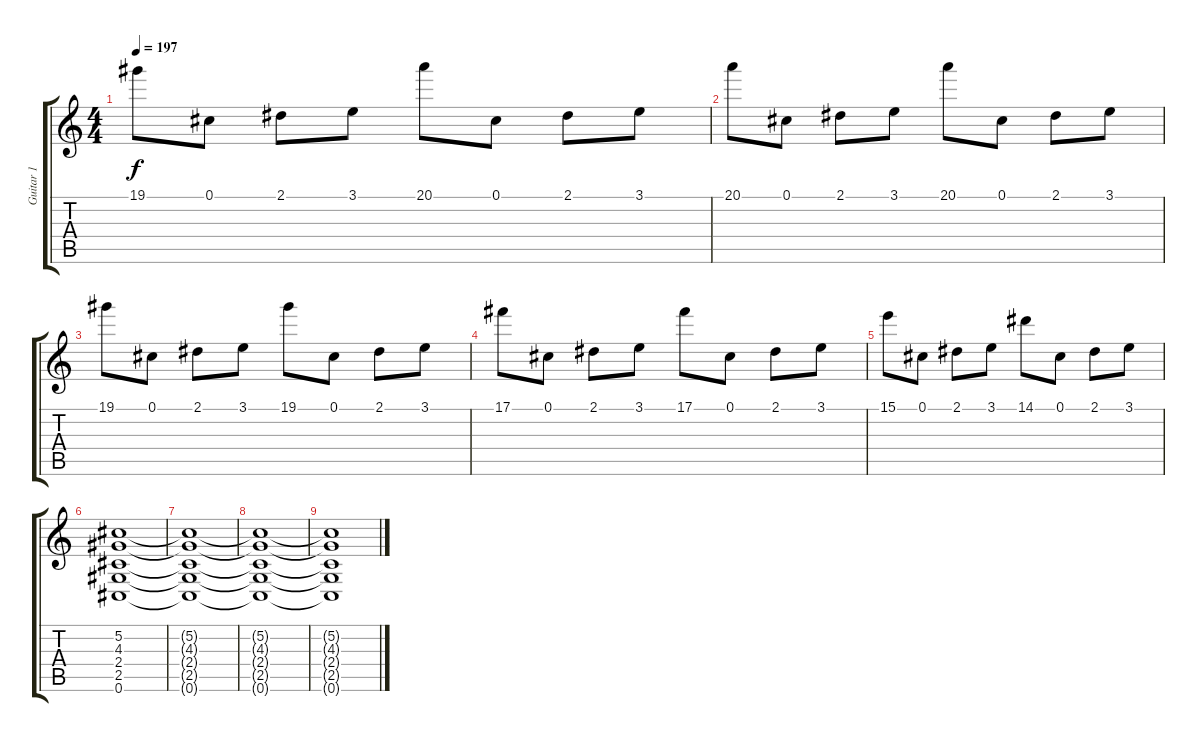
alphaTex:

\track ("Guitar 1" "Guitar 1") {instrument distortionguitar}
\staff {score tabs}
\tuning (Db4 Ab3 E3 B2 Gb2 Db2) {hide}
\ts (4 4)
\tempo 197
\clef g2
\ks c
19.1.8{dy f} 0.1.8 2.1.8 3.1.8 20.1.8 0.1.8 2.1.8 3.1.8 |
20.1.8 0.1.8 2.1.8 3.1.8 20.1.8 0.1.8 2.1.8 3.1.8 |
19.1.8 0.1.8 2.1.8 3.1.8 19.1.8 0.1.8 2.1.8 3.1.8 |
17.1.8 0.1.8 2.1.8 3.1.8 17.1.8 0.1.8 2.1.8 3.1.8 |
15.1.8 0.1.8 2.1.8 3.1.8 14.1.8 0.1.8 2.1.8 3.1.8 |
(5.2 4.3 2.4 2.5 0.6).1 |
(5.2{t} 4.3{t} 2.4{t} 2.5{t} 0.6{t}).1 |
(5.2{t} 4.3{t} 2.4{t} 2.5{t} 0.6{t}).1 |
(5.2{t} 4.3{t} 2.4{t} 2.5{t} 0.6{t}).1
